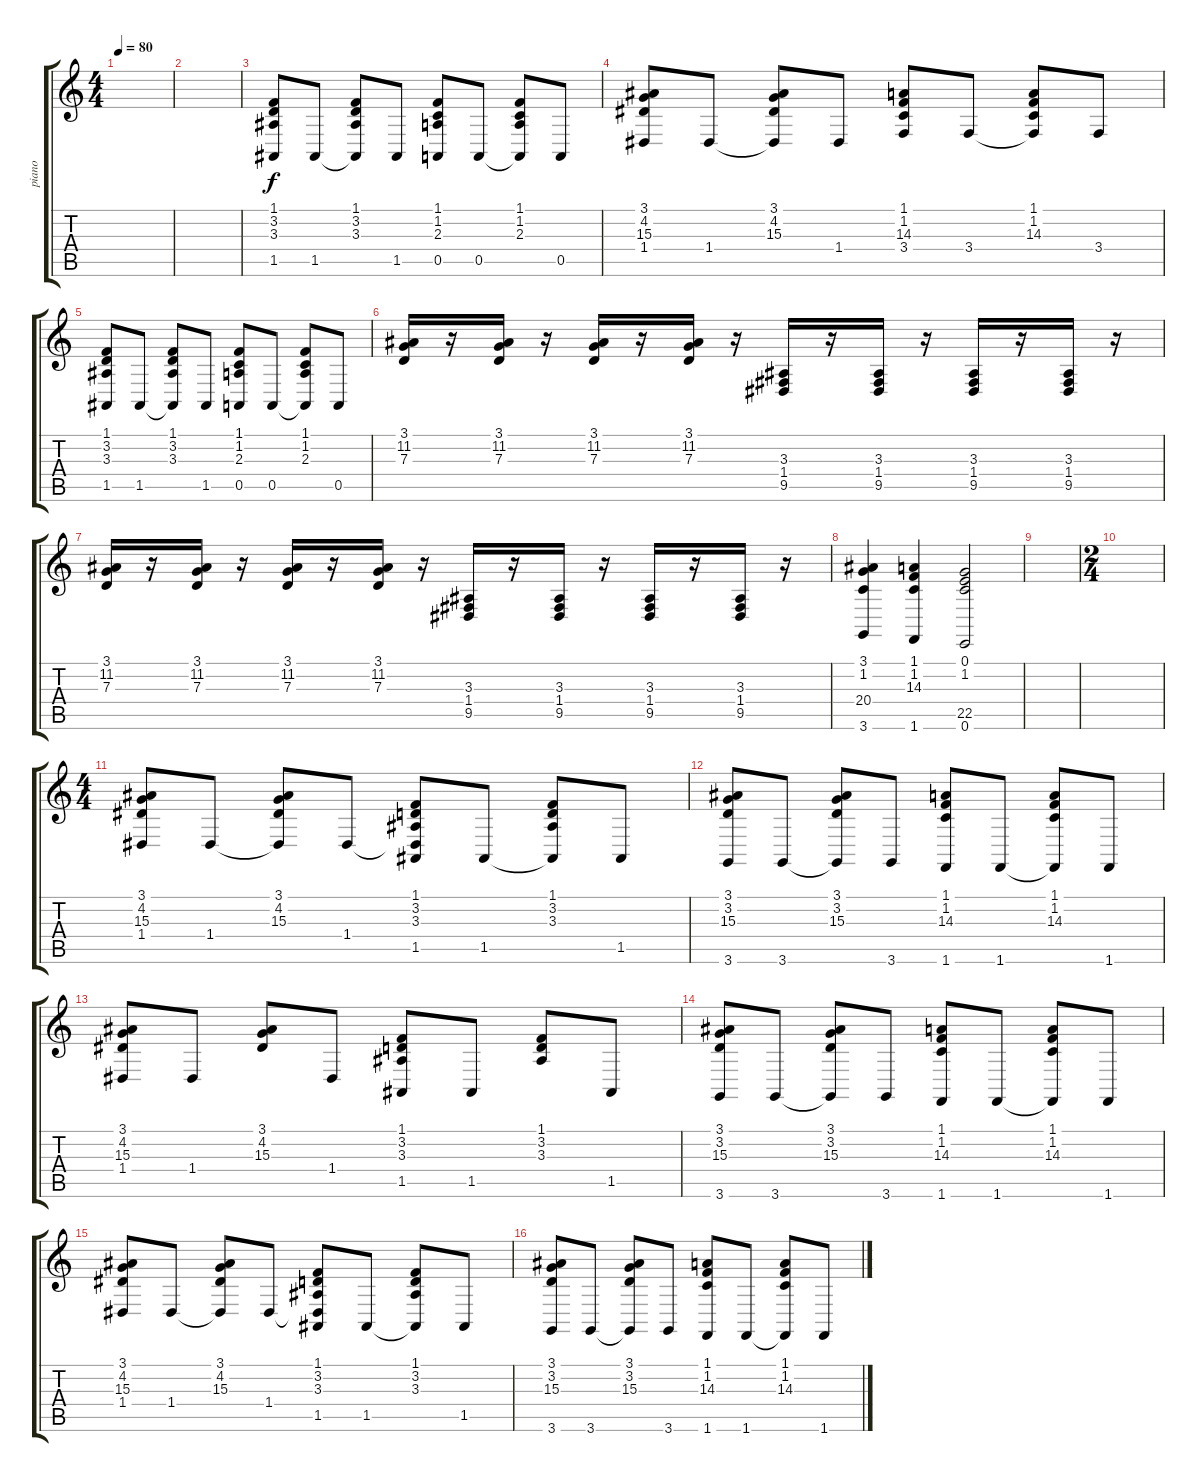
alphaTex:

\track ("piano" "piano") {instrument acousticgrandpiano}
\staff {score tabs}
\tuning (E4 B3 G3 D3 A2 E2) {hide}
\ts (4 4)
\tempo 80
\clef g2
\ks c
|
|
(1.1 3.2 3.3 1.5).8 1.5.8 (1.1 3.2 3.3 1.5{t}).8 1.5.8 (1.1 1.2 2.3 0.5).8 0.5.8 (1.1 1.2 2.3 0.5{t}).8 0.5.8 |
(3.1 4.2 15.3 1.4).8 1.4.8 (3.1 4.2 15.3 1.4{t}).8 1.4.8 (1.1 1.2 14.3 3.4).8 3.4.8 (1.1 1.2 14.3 3.4{t}).8 3.4.8 |
(1.1 3.2 3.3 1.5).8 1.5.8 (1.1 3.2 3.3 1.5{t}).8 1.5.8 (1.1 1.2 2.3 0.5).8 0.5.8 (1.1 1.2 2.3 0.5{t}).8 0.5.8 |
(3.1 11.2 7.3).16 r.16 (3.1 11.2 7.3).16 r.16 (3.1 11.2 7.3).16 r.16 (3.1 11.2 7.3).16 r.16 (3.3 1.4 9.5).16 r.16 (3.3 1.4 9.5).16 r.16 (3.3 1.4 9.5).16 r.16 (3.3 1.4 9.5).16 r.16 |
(3.1 11.2 7.3).16 r.16 (3.1 11.2 7.3).16 r.16 (3.1 11.2 7.3).16 r.16 (3.1 11.2 7.3).16 r.16 (3.3 1.4 9.5).16 r.16 (3.3 1.4 9.5).16 r.16 (3.3 1.4 9.5).16 r.16 (3.3 1.4 9.5).16 r.16 |
(3.1 1.2 20.4 3.6).4 (1.1 1.2 14.3 1.6).4 (0.1 1.2 22.5 0.6).2 |
|
\ts (2 4)
|
\ts (4 4)
(3.1 4.2 15.3 1.4).8 1.4.8 (3.1 4.2 15.3 1.4{t}).8 1.4.8 (1.1 3.2 3.3 1.4{t} 1.5).8 1.5.8 (1.1 3.2 3.3 1.5{t}).8 1.5.8 |
(3.1 3.2 15.3 3.6).8 3.6.8 (3.1 3.2 15.3 3.6{t}).8 3.6.8 (1.1 1.2 14.3 1.6).8 1.6.8 (1.1 1.2 14.3 1.6{t}).8 1.6.8 |
(3.1 4.2 15.3 1.4).8 1.4.8 (3.1 4.2 15.3).8 1.4.8 (1.1 3.2 3.3 1.5).8 1.5.8 (1.1 3.2 3.3).8 1.5.8 |
(3.1 3.2 15.3 3.6).8 3.6.8 (3.1 3.2 15.3 3.6{t}).8 3.6.8 (1.1 1.2 14.3 1.6).8 1.6.8 (1.1 1.2 14.3 1.6{t}).8 1.6.8 |
(3.1 4.2 15.3 1.4).8 1.4.8 (3.1 4.2 15.3 1.4{t}).8 1.4.8 (1.1 3.2 3.3 1.4{t} 1.5).8 1.5.8 (1.1 3.2 3.3 1.5{t}).8 1.5.8 |
(3.1 3.2 15.3 3.6).8 3.6.8 (3.1 3.2 15.3 3.6{t}).8 3.6.8 (1.1 1.2 14.3 1.6).8 1.6.8 (1.1 1.2 14.3 1.6{t}).8 1.6.8
